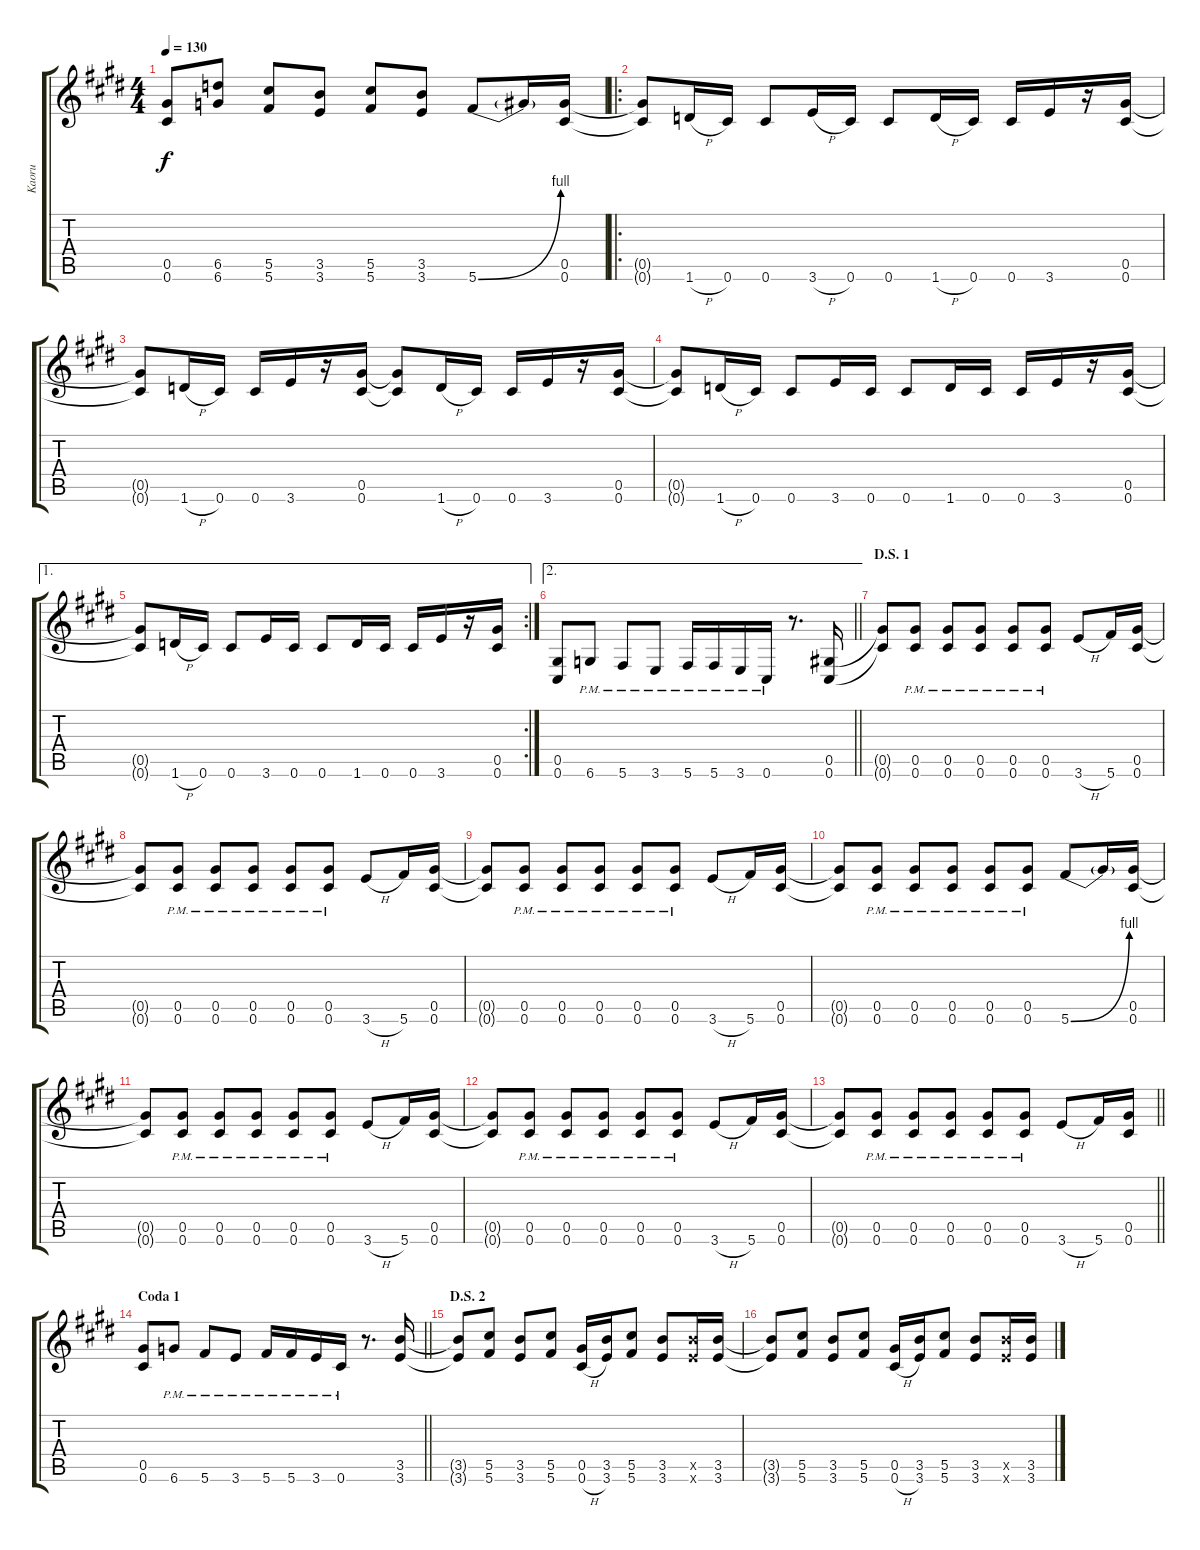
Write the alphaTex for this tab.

\track ("Kaoru" "Kaoru") {instrument overdrivenguitar}
\staff {score tabs}
\tuning (Eb4 Bb3 Gb3 Db3 Ab2 Db2) {hide}
\ts (4 4)
\tempo 130
\clef g2
\ks c#minor
(0.5{t} 0.6{t}).8{ot 8vb dy f} (6.5 6.6).8{ot 8vb} (5.5 5.6).8{ot 8vb} (3.5 3.6).8{ot 8vb} (5.5 5.6).8{ot 8vb} (3.5 3.6).8{ot 8vb} 5.6{be (bend 0 0 60 4)}.8{ot 8vb} 5.6{t}.16{ot 8vb} (0.5 0.6).16{ot 8vb} |
\ro
(0.5{t} 0.6{t}).8{ot 8vb} 1.6{h}.16{ot 8vb} 0.6.16{ot 8vb} 0.6.8{ot 8vb} 3.6{h}.16{ot 8vb} 0.6.16{ot 8vb} 0.6.8{ot 8vb} 1.6{h}.16{ot 8vb} 0.6.16{ot 8vb} 0.6.16{ot 8vb} 3.6.16{ot 8vb} r.16 (0.5 0.6).16{ot 8vb} |
(0.5{t} 0.6{t}).8{ot 8vb} 1.6{h}.16{ot 8vb} 0.6.16{ot 8vb} 0.6.16{ot 8vb} 3.6.16{ot 8vb} r.16{ot 8vb} (0.5 0.6).16{ot 8vb} (0.5{t} 0.6{t}).8{ot 8vb} 1.6{h}.16{ot 8vb} 0.6.16{ot 8vb} 0.6.16{ot 8vb} 3.6.16{ot 8vb} r.16{ot 8vb} (0.5 0.6).16{ot 8vb} |
(0.5{t} 0.6{t}).8{ot 8vb} 1.6{h}.16{ot 8vb} 0.6.16{ot 8vb} 0.6.8{ot 8vb} 3.6.16{ot 8vb} 0.6.16{ot 8vb} 0.6.8{ot 8vb} 1.6.16{ot 8vb} 0.6.16{ot 8vb} 0.6.16{ot 8vb} 3.6.16{ot 8vb} r.16{ot 8vb} (0.5 0.6).16{ot 8vb} |
\ae 1
\rc 2
(0.5{t} 0.6{t}).8{ot 8vb} 1.6{h}.16{ot 8vb} 0.6.16{ot 8vb} 0.6.8{ot 8vb} 3.6.16{ot 8vb} 0.6.16{ot 8vb} 0.6.8{ot 8vb} 1.6.16{ot 8vb} 0.6.16{ot 8vb} 0.6.16{ot 8vb} 3.6.16{ot 8vb} r.16{ot 8vb} (0.5 0.6).16{ot 8vb} |
\ae 2
\barLineRight lightlight
(0.5 0.6).8 6.6{pm}.8 5.6{pm}.8 3.6{pm}.8 5.6{pm}.16 5.6{pm}.16 3.6{pm}.16 0.6{pm}.16 r.8{d} (0.5 0.6).16 |
\section ("" "D.S. 1")
(0.5{t} 0.6{t}).8{ot 8vb} (0.5{pm} 0.6{pm}).8{ot 8vb} (0.5{pm} 0.6{pm}).8{ot 8vb} (0.5{pm} 0.6{pm}).8{ot 8vb} (0.5{pm} 0.6{pm}).8{ot 8vb} (0.5{pm} 0.6{pm}).8{ot 8vb} 3.6{h}.8{ot 8vb} 5.6.16{ot 8vb} (0.5 0.6).16{ot 8vb} |
(0.5{t} 0.6{t}).8{ot 8vb} (0.5{pm} 0.6{pm}).8{ot 8vb} (0.5{pm} 0.6{pm}).8{ot 8vb} (0.5{pm} 0.6{pm}).8{ot 8vb} (0.5{pm} 0.6{pm}).8{ot 8vb} (0.5{pm} 0.6{pm}).8{ot 8vb} 3.6{h}.8{ot 8vb} 5.6.16{ot 8vb} (0.5 0.6).16{ot 8vb} |
(0.5{t} 0.6{t}).8{ot 8vb} (0.5{pm} 0.6{pm}).8{ot 8vb} (0.5{pm} 0.6{pm}).8{ot 8vb} (0.5{pm} 0.6{pm}).8{ot 8vb} (0.5{pm} 0.6{pm}).8{ot 8vb} (0.5{pm} 0.6{pm}).8{ot 8vb} 3.6{h}.8{ot 8vb} 5.6.16{ot 8vb} (0.5 0.6).16{ot 8vb} |
(0.5{t} 0.6{t}).8{ot 8vb} (0.5{pm} 0.6{pm}).8{ot 8vb} (0.5{pm} 0.6{pm}).8{ot 8vb} (0.5{pm} 0.6{pm}).8{ot 8vb} (0.5{pm} 0.6{pm}).8{ot 8vb} (0.5{pm} 0.6{pm}).8{ot 8vb} 5.6{be (bend 0 0 60 4)}.8{ot 8vb} 5.6{t}.16{ot 8vb} (0.5 0.6).16{ot 8vb} |
(0.5{t} 0.6{t}).8{ot 8vb} (0.5{pm} 0.6{pm}).8{ot 8vb} (0.5{pm} 0.6{pm}).8{ot 8vb} (0.5{pm} 0.6{pm}).8{ot 8vb} (0.5{pm} 0.6{pm}).8{ot 8vb} (0.5{pm} 0.6{pm}).8{ot 8vb} 3.6{h}.8{ot 8vb} 5.6.16{ot 8vb} (0.5 0.6).16{ot 8vb} |
(0.5{t} 0.6{t}).8{ot 8vb} (0.5{pm} 0.6{pm}).8{ot 8vb} (0.5{pm} 0.6{pm}).8{ot 8vb} (0.5{pm} 0.6{pm}).8{ot 8vb} (0.5{pm} 0.6{pm}).8{ot 8vb} (0.5{pm} 0.6{pm}).8{ot 8vb} 3.6{h}.8{ot 8vb} 5.6.16{ot 8vb} (0.5 0.6).16{ot 8vb} |
\barLineRight lightlight
(0.5{t} 0.6{t}).8{ot 8vb} (0.5{pm} 0.6{pm}).8{ot 8vb} (0.5{pm} 0.6{pm}).8{ot 8vb} (0.5{pm} 0.6{pm}).8{ot 8vb} (0.5{pm} 0.6{pm}).8{ot 8vb} (0.5{pm} 0.6{pm}).8{ot 8vb} 3.6{h}.8{ot 8vb} 5.6.16{ot 8vb} (0.5 0.6).16{ot 8vb} |
\section ("" "Coda 1")
\barLineRight lightlight
(0.5 0.6).8{ot 8vb} 6.6{pm}.8{ot 8vb} 5.6{pm}.8{ot 8vb} 3.6{pm}.8{ot 8vb} 5.6{pm}.16{ot 8vb} 5.6{pm}.16{ot 8vb} 3.6{pm}.16{ot 8vb} 0.6{pm}.16{ot 8vb} r.8{d ot 8vb} (3.5 3.6).16{ot 8vb} |
\section ("" "D.S. 2")
(3.5{t} 3.6{t}).8{ot 8vb} (5.5 5.6).8{ot 8vb} (3.5 3.6).8{ot 8vb} (5.5 5.6).8{ot 8vb} (0.5 0.6{h}).16{ot 8vb} (3.5 3.6).16{ot 8vb} (5.5 5.6).8{ot 8vb} (3.5 3.6).8{ot 8vb} (3.5{x} 3.6{x}).16{ot 8vb} (3.5 3.6).16{ot 8vb} |
(3.5{t} 3.6{t}).8{ot 8vb} (5.5 5.6).8{ot 8vb} (3.5 3.6).8{ot 8vb} (5.5 5.6).8{ot 8vb} (0.5 0.6{h}).16{ot 8vb} (3.5 3.6).16{ot 8vb} (5.5 5.6).8{ot 8vb} (3.5 3.6).8{ot 8vb} (3.5{x} 3.6{x}).16{ot 8vb} (3.5 3.6).16{ot 8vb}
